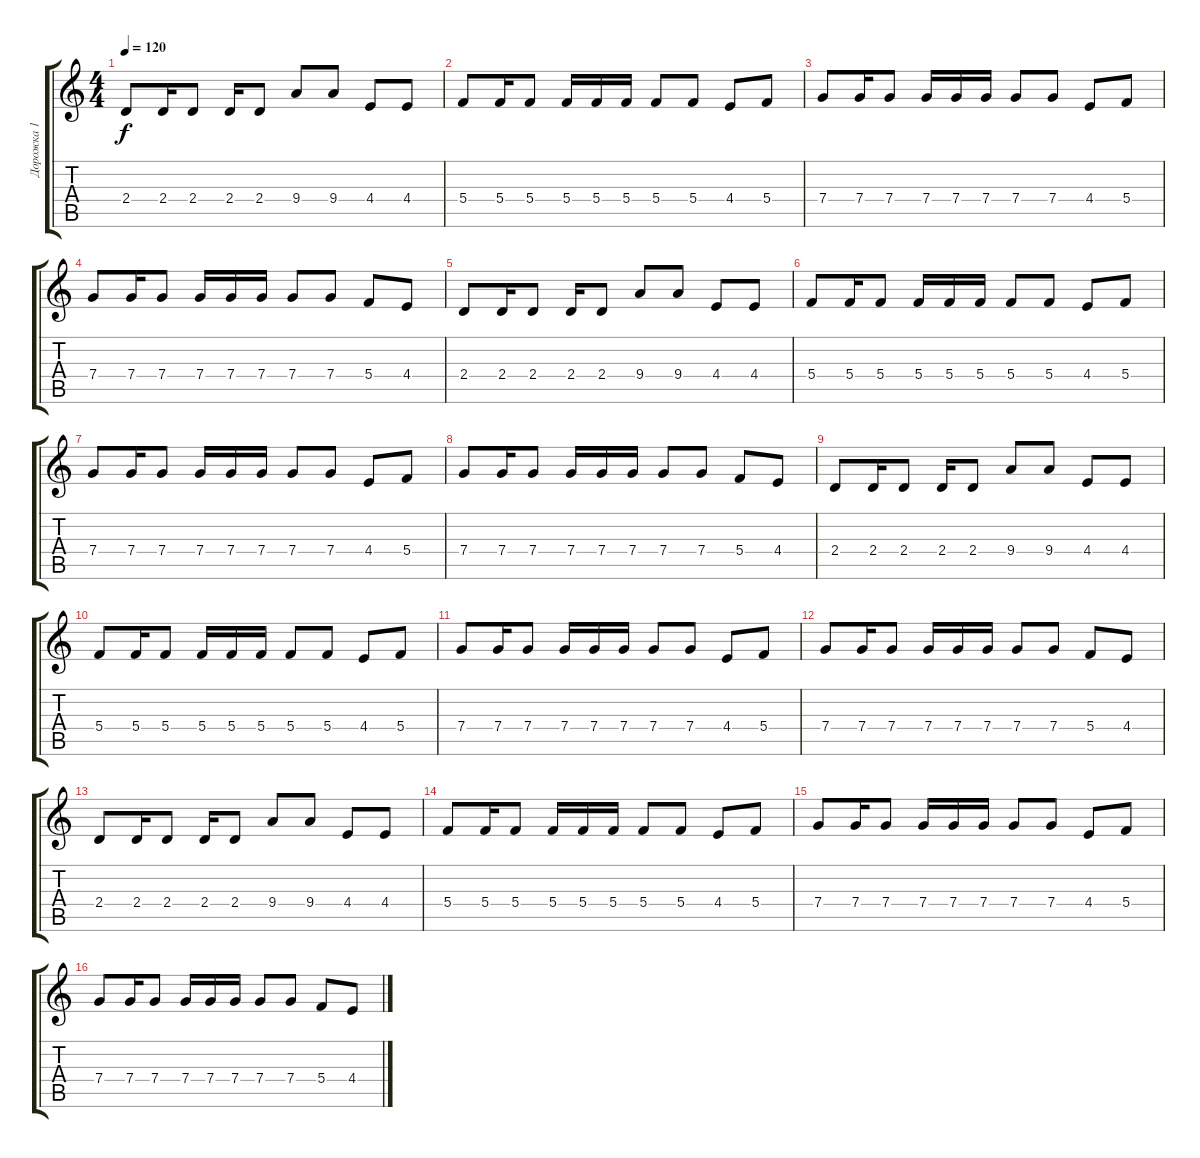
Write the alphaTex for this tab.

\track ("Дорожка 1" "Дорожка 1") {instrument overdrivenguitar}
\staff {score tabs}
\tuning (D4 A3 F3 C3 G2 D2) {hide}
\ts (4 4)
\tempo 120
\clef g2
\ks c
2.4.8{dy f} 2.4.16 2.4.8 2.4.16 2.4.8 9.4.8 9.4.8 4.4.8 4.4.8 |
5.4.8 5.4.16 5.4.8 5.4.16 5.4.16 5.4.16 5.4.8 5.4.8 4.4.8 5.4.8 |
7.4.8 7.4.16 7.4.8 7.4.16 7.4.16 7.4.16 7.4.8 7.4.8 4.4.8 5.4.8 |
7.4.8 7.4.16 7.4.8 7.4.16 7.4.16 7.4.16 7.4.8 7.4.8 5.4.8 4.4.8 |
2.4.8 2.4.16 2.4.8 2.4.16 2.4.8 9.4.8 9.4.8 4.4.8 4.4.8 |
5.4.8 5.4.16 5.4.8 5.4.16 5.4.16 5.4.16 5.4.8 5.4.8 4.4.8 5.4.8 |
7.4.8 7.4.16 7.4.8 7.4.16 7.4.16 7.4.16 7.4.8 7.4.8 4.4.8 5.4.8 |
7.4.8 7.4.16 7.4.8 7.4.16 7.4.16 7.4.16 7.4.8 7.4.8 5.4.8 4.4.8 |
2.4.8 2.4.16 2.4.8 2.4.16 2.4.8 9.4.8 9.4.8 4.4.8 4.4.8 |
5.4.8 5.4.16 5.4.8 5.4.16 5.4.16 5.4.16 5.4.8 5.4.8 4.4.8 5.4.8 |
7.4.8 7.4.16 7.4.8 7.4.16 7.4.16 7.4.16 7.4.8 7.4.8 4.4.8 5.4.8 |
7.4.8 7.4.16 7.4.8 7.4.16 7.4.16 7.4.16 7.4.8 7.4.8 5.4.8 4.4.8 |
2.4.8 2.4.16 2.4.8 2.4.16 2.4.8 9.4.8 9.4.8 4.4.8 4.4.8 |
5.4.8 5.4.16 5.4.8 5.4.16 5.4.16 5.4.16 5.4.8 5.4.8 4.4.8 5.4.8 |
7.4.8 7.4.16 7.4.8 7.4.16 7.4.16 7.4.16 7.4.8 7.4.8 4.4.8 5.4.8 |
7.4.8 7.4.16 7.4.8 7.4.16 7.4.16 7.4.16 7.4.8 7.4.8 5.4.8 4.4.8
